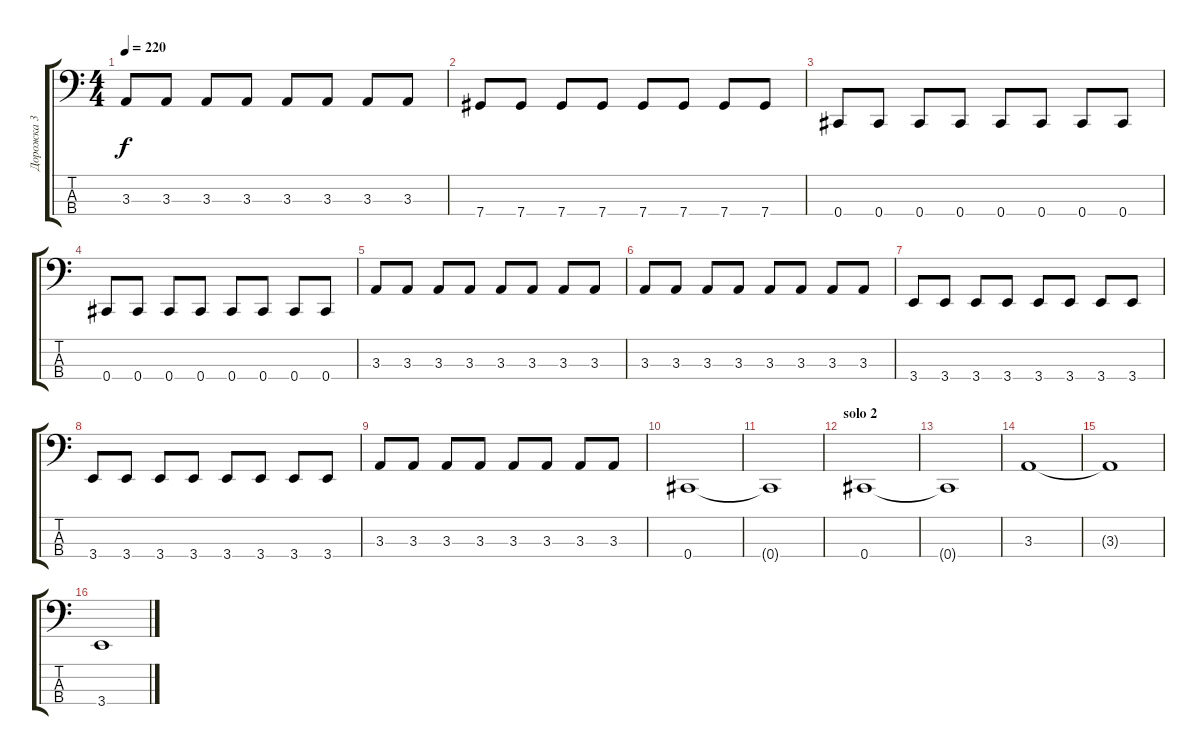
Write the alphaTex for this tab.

\track ("Дорожка 3" "Дорожка 3") {instrument electricbassfinger}
\staff {score tabs}
\tuning (E2 B1 Gb1 Db1) {hide}
\ts (4 4)
\tempo 220
\clef f4
\ks c
3.3.8{dy f} 3.3.8 3.3.8 3.3.8 3.3.8 3.3.8 3.3.8 3.3.8 |
7.4.8 7.4.8 7.4.8 7.4.8 7.4.8 7.4.8 7.4.8 7.4.8 |
0.4.8 0.4.8 0.4.8 0.4.8 0.4.8 0.4.8 0.4.8 0.4.8 |
0.4.8 0.4.8 0.4.8 0.4.8 0.4.8 0.4.8 0.4.8 0.4.8 |
3.3.8 3.3.8 3.3.8 3.3.8 3.3.8 3.3.8 3.3.8 3.3.8 |
3.3.8 3.3.8 3.3.8 3.3.8 3.3.8 3.3.8 3.3.8 3.3.8 |
3.4.8 3.4.8 3.4.8 3.4.8 3.4.8 3.4.8 3.4.8 3.4.8 |
3.4.8 3.4.8 3.4.8 3.4.8 3.4.8 3.4.8 3.4.8 3.4.8 |
3.3.8 3.3.8 3.3.8 3.3.8 3.3.8 3.3.8 3.3.8 3.3.8 |
0.4.1 |
0.4{t}.1 |
\section ("" "solo 2")
0.4.1 |
0.4{t}.1 |
3.3.1 |
3.3{t}.1 |
3.4.1
